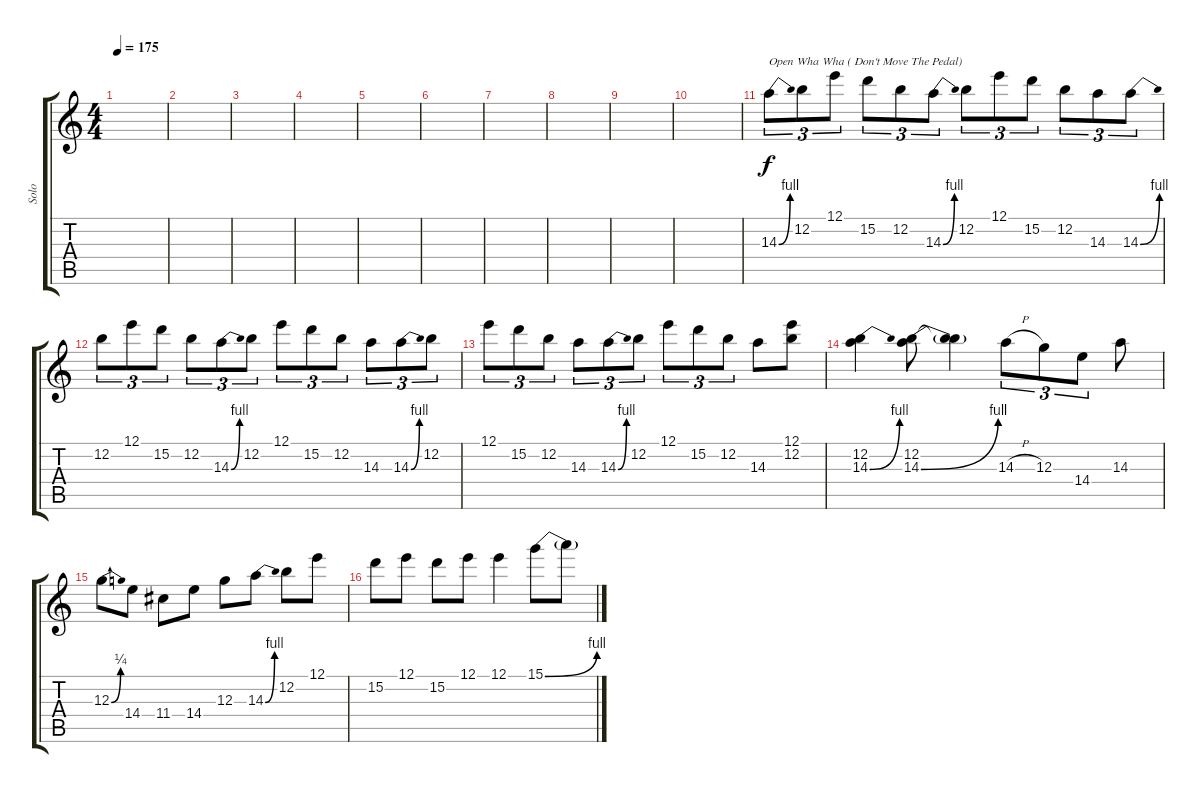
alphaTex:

\track ("Solo" "Solo") {instrument overdrivenguitar}
\staff {score tabs}
\tuning (E4 B3 G3 D3 A2 E2) {hide}
\ts (4 4)
\tempo 175
\clef g2
\ks c
|
|
|
|
|
|
|
|
|
|
14.3{be (bend 0 0 60 4)}.8{tu (3 2) txt "Open Wha Wha ( Don't Move The Pedal)"} 12.2.8{tu (3 2)} 12.1.8{tu (3 2)} 15.2.8{tu (3 2)} 12.2.8{tu (3 2)} 14.3{be (bend 0 0 60 4)}.8{tu (3 2)} 12.2.8{tu (3 2)} 12.1.8{tu (3 2)} 15.2.8{tu (3 2)} 12.2.8{tu (3 2)} 14.3.8{tu (3 2)} 14.3{be (bend 0 0 60 4)}.8{tu (3 2)} |
12.2.8{tu (3 2)} 12.1.8{tu (3 2)} 15.2.8{tu (3 2)} 12.2.8{tu (3 2)} 14.3{be (bend 0 0 60 4)}.8{tu (3 2)} 12.2.8{tu (3 2)} 12.1.8{tu (3 2)} 15.2.8{tu (3 2)} 12.2.8{tu (3 2)} 14.3.8{tu (3 2)} 14.3{be (bend 0 0 60 4)}.8{tu (3 2)} 12.2.8{tu (3 2)} |
12.1.8{tu (3 2)} 15.2.8{tu (3 2)} 12.2.8{tu (3 2)} 14.3.8{tu (3 2)} 14.3{be (bend 0 0 60 4)}.8{tu (3 2)} 12.2.8{tu (3 2)} 12.1.8{tu (3 2)} 15.2.8{tu (3 2)} 12.2.8{tu (3 2)} 14.3.8 (12.1 12.2).8 |
(12.2 14.3{be (bend 0 0 60 4)}).4 (12.2 14.3{be (bend 0 0 60 4)}).8 (12.2{t} 14.3{t}).4 14.3{h}.8{tu (3 2)} 12.3.8{tu (3 2)} 14.4.8{tu (3 2)} 14.3.8 |
12.3{be (bend 0 0 60 1)}.8 14.4.8 11.4.8 14.4.8 12.3.8 14.3{be (bend 0 0 60 4)}.8 12.2.8 12.1.8 |
15.2.8 12.1.8 15.2.8 12.1.8 12.1.4 15.1{be (bend 0 0 60 4)}.8 15.1{t}.8
